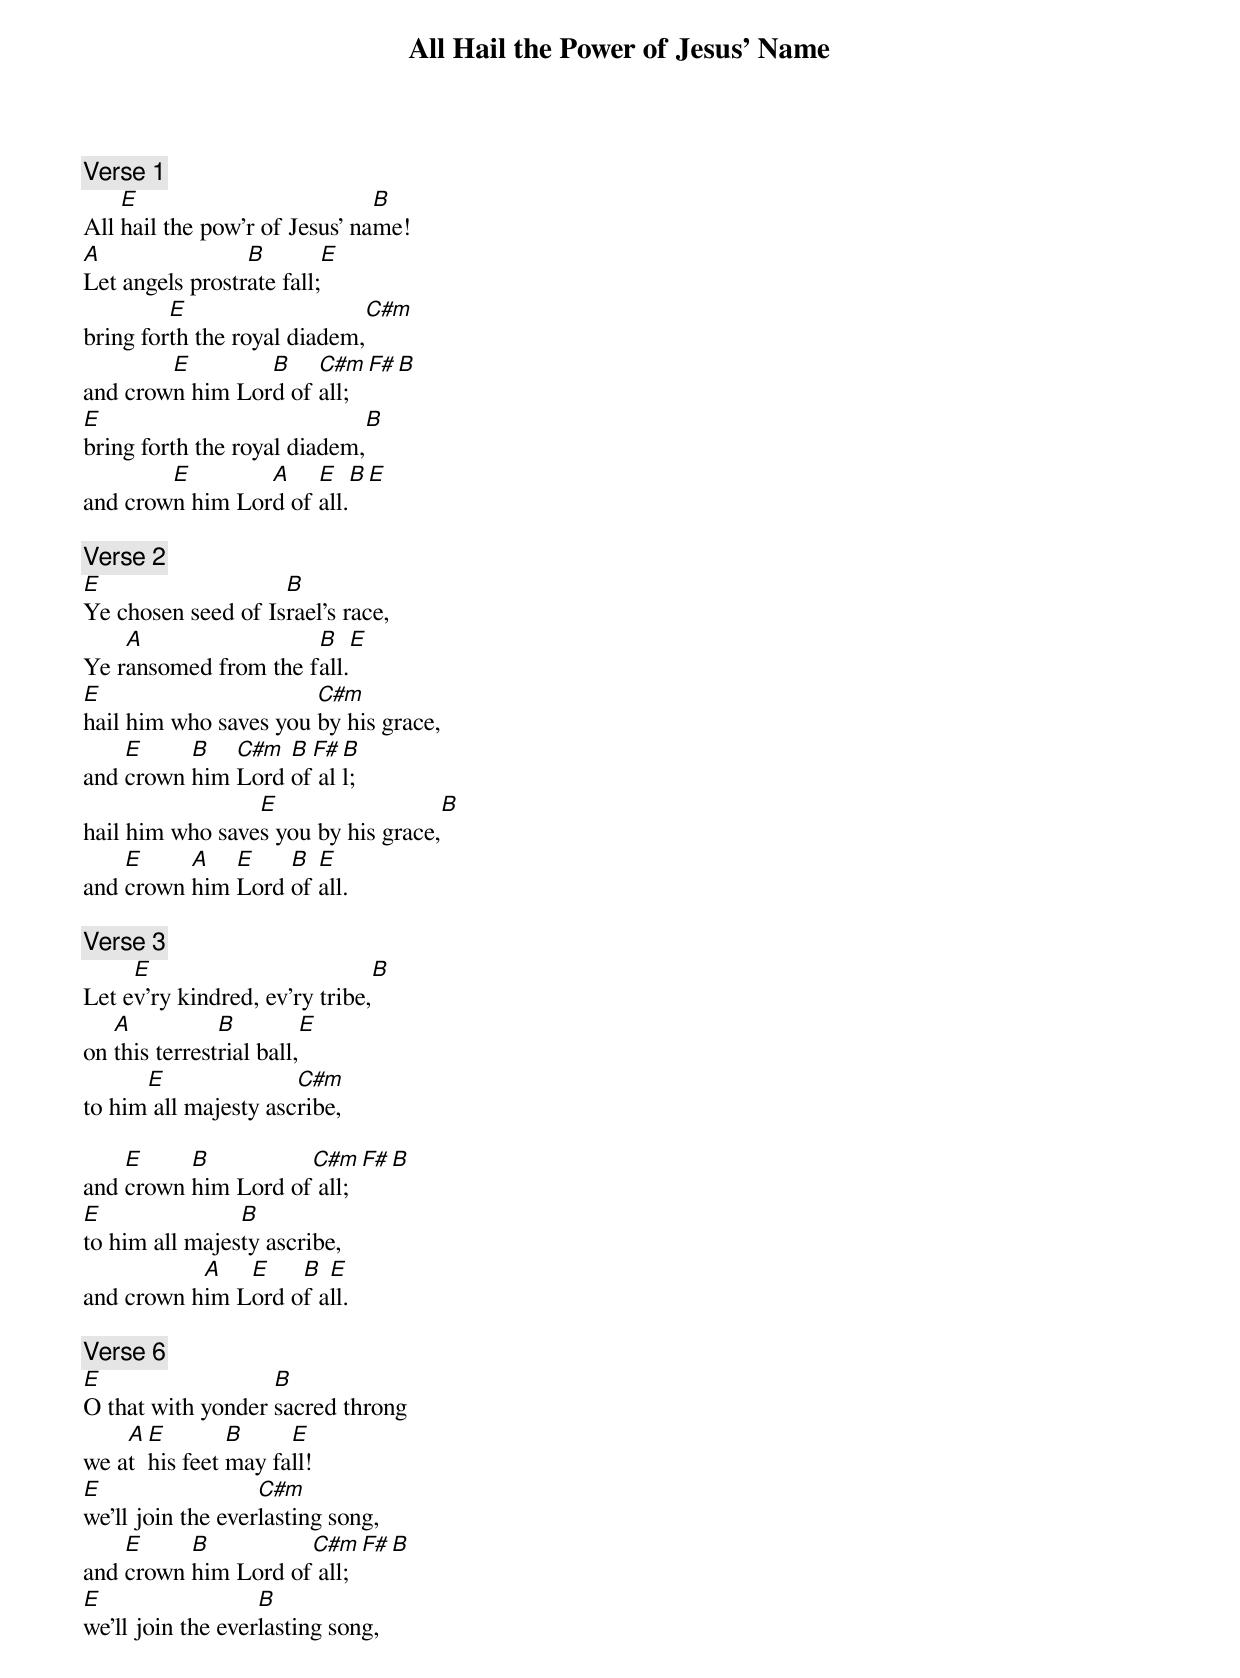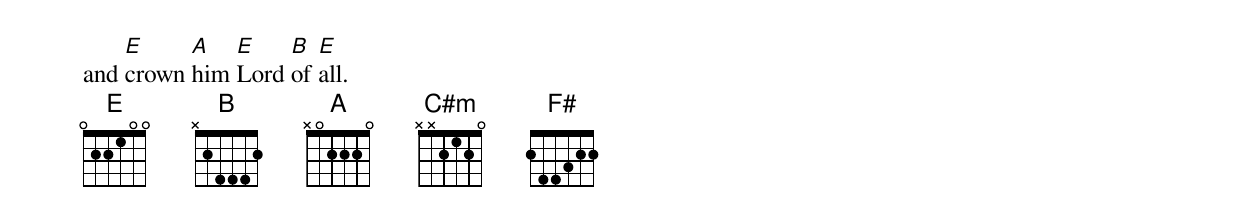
All Hail the Power of Jesus' Name

[Verse 1]
    E                          B
All hail the pow'r of Jesus' name!
A                B            E
Let angels prostrate fall;
         E                          C#m
bring forth the royal diadem,
        E        B    C#m F# B
and crown him Lord of all;
E                               B
bring forth the royal diadem,
        E        A    E      B  E
and crown him Lord of all.

[Verse 2]
E                   B
Ye chosen seed of Israel's race,
    A                 B     E
Ye ransomed from the fall.
E                      C#m
hail him who saves you by his grace,
    E     B   C#m  B F# B
and crown him Lord of all;
                 E                              B
hail him who saves you by his grace,
    E     A   E    B  E
and crown him Lord of all.

[Verse 3]
     E                               B
Let ev'ry kindred, ev'ry tribe,
   A           B         E
on this terrestrial ball,
      E               C#m
to him all majesty ascribe,

    E     B          C#m  F# B
and crown him Lord of all;
E               B
to him all majesty ascribe,
           A   E    B  E
and crown him Lord of all.

[Verse 6]
E                  B
O that with yonder sacred throng
    A E        B     E
we at his feet may fall!
E                  C#m
we'll join the everlasting song,
    E     B          C#m  F# B
and crown him Lord of all;
E                  B
we'll join the everlasting song,
    E     A   E    B  E
and crown him Lord of all.
